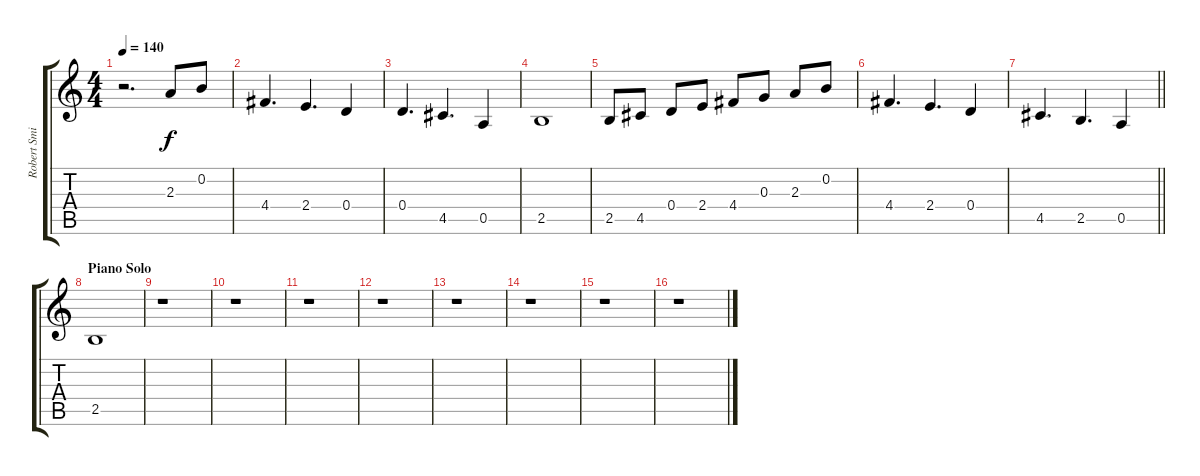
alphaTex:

\track ("Robert Smith 2" "Robert Smi") {instrument electricguitarclean}
\staff {score tabs}
\tuning (E4 B3 G3 D3 A2 E2) {hide}
\ts (4 4)
\tempo 140
\clef g2
\ks c
r.2{d dy f} 2.3.8 0.2.8 |
4.4.4{d} 2.4.4{d} 0.4.4 |
0.4.4{d} 4.5.4{d} 0.5.4 |
2.5.1 |
2.5.8 4.5.8 0.4.8 2.4.8 4.4.8 0.3.8 2.3.8 0.2.8 |
4.4.4{d} 2.4.4{d} 0.4.4 |
\barLineRight lightlight
4.5.4{d} 2.5.4{d} 0.5.4 |
\section ("" "Piano Solo")
2.5.1 |
r.1 |
r.1 |
r.1 |
r.1 |
r.1 |
r.1 |
r.1 |
r.1
